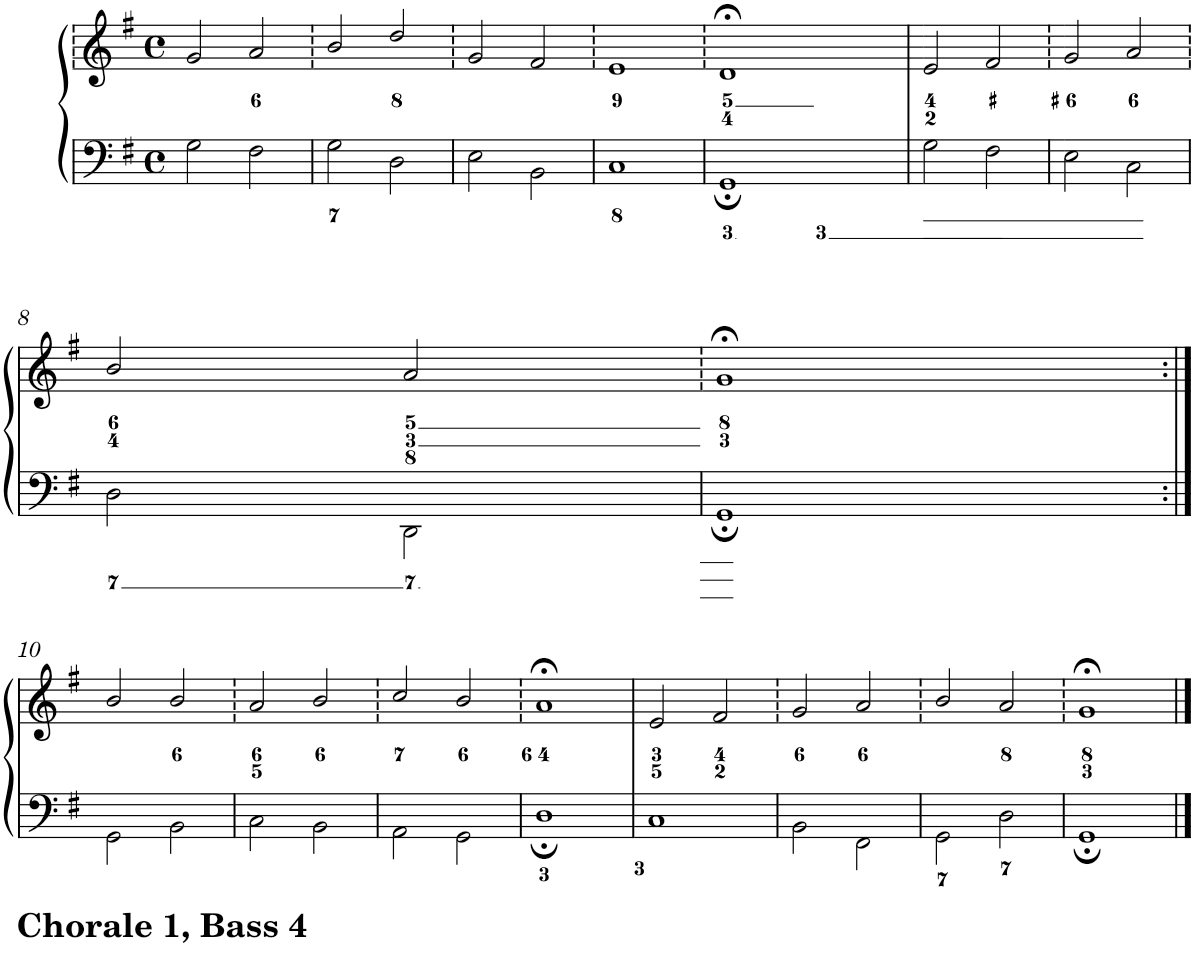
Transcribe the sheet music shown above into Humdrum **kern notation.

**kern	**kern
*part1	*part1
*staff2	*staff1
*I"Piano	*
*I'Pno.	*
*clefF4	*clefG2
*k[f#]	*k[f#]
*G:	*G:
*M4/4	*M4/4
*met(c)	*met(c)
=1	=1
2G\	2g/
2F#\	2a/
=2	=2
2G\	2b/
2D\	2dd/
=3	=3
2E\	2g/
2BB\	2f#/
=4	=4
1C	1e
=5	=5
1GG;	1d;<
=6	=6
2G\	2e/
2F#\	2f#/
=7	=7
2E\	2g/
2C\	2a/
!!LO:LB:g=z
=8	=8
2D\	2b/
2DD\	2a/
=9	=9
1GG;	1g;<
!!LO:LB:g=z
=10:|!	=10:|!
2GG\	2b/
2BB\	2b/
=11	=11
2C\	2a/
2BB\	2b/
=12	=12
2AA\	2cc/
2GG\	2b/
=13	=13
1D;	1a;<
=14	=14
1C	2e/
.	2f#/
=15	=15
2BB\	2g/
2FF#\	2a/
=16	=16
2GG\	2b/
2D\	2a/
=17	=17
1GG;	1g;<
==	==
*-	*-
